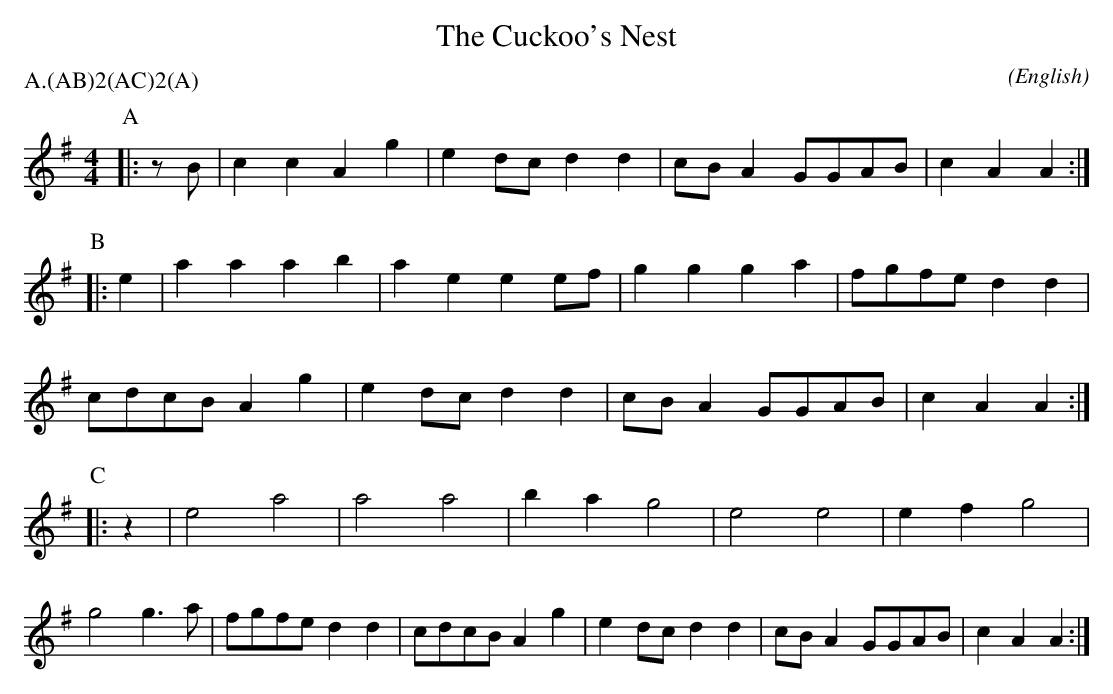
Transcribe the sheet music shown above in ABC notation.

X:1
T:The Cuckoo's Nest
M:4/4
C:
O:English
P:A.(AB)2(AC)2(A)
L:1/8
K:ADor
P:A
|:\
z B|c2 c2 A2 g2|e2 dc d2 d2|cB A2 GGAB|c2 A2 A2:|\
P:B
|:\
e2|a2 a2 a2 b2|a2 e2 e2 ef|g2 g2 g2 a2|fgfe  d2 \
d2|cdcB  A2 g2|e2 dc d2 d2|cB A2 GGAB|c2 A2 A2:|\
P:C
|:\
z2|e4 a4|a4 a4|b2 a2 g4|e4 e4|e2 f2 g4|g4 g3 a|fgfe d2 \
d2|cdcB  A2 g2|e2 dc d2 d2|cB A2 GGAB|c2 A2 A2:|
